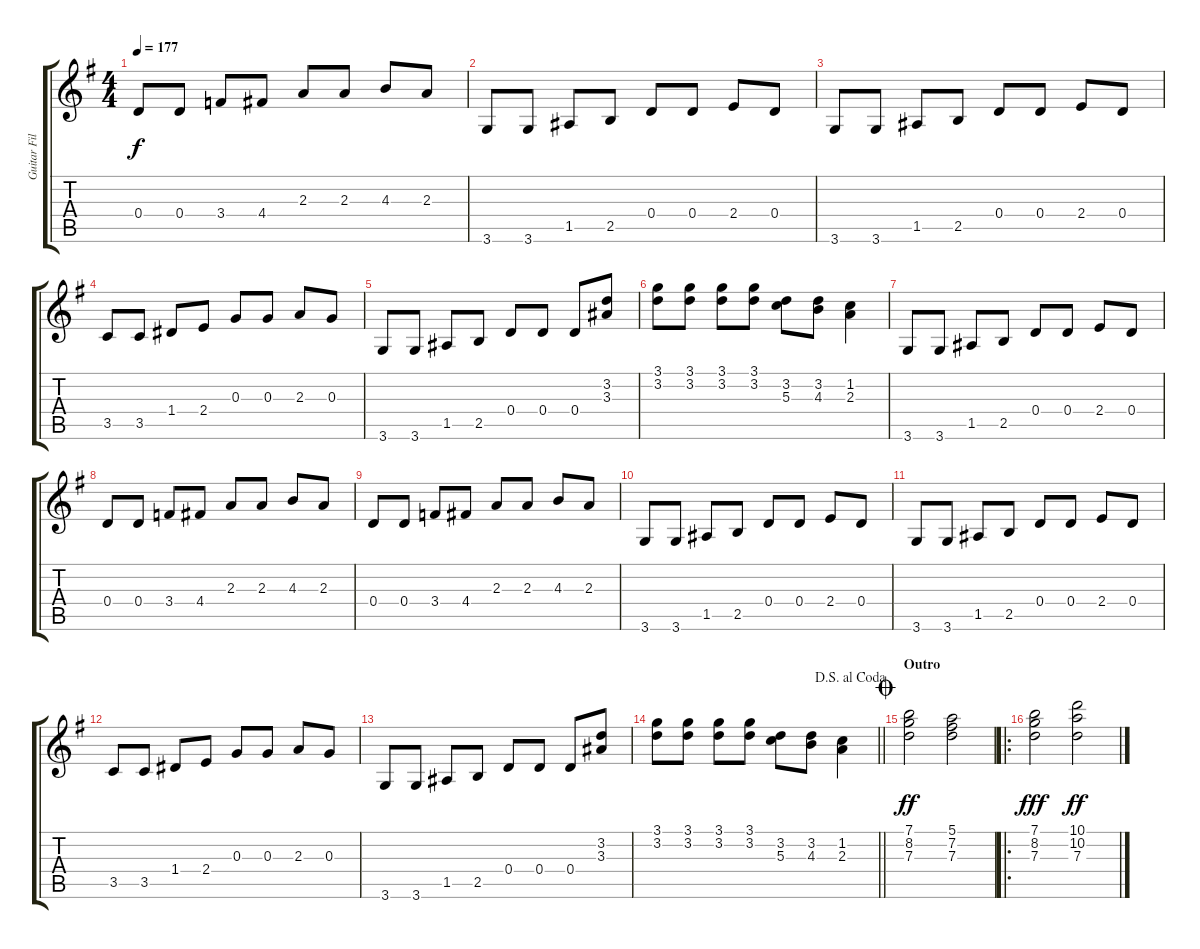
\track ("Guitar Fills" "Guitar Fil") {instrument overdrivenguitar}
\staff {score tabs}
\tuning (E4 B3 G3 D3 A2 E2) {hide}
\ts (4 4)
\tempo 177
\clef g2
\ks g
0.4.8{dy f} 0.4.8 3.4.8 4.4.8 2.3.8 2.3.8 4.3.8 2.3.8 |
3.6.8 3.6.8 1.5.8 2.5.8 0.4.8 0.4.8 2.4.8 0.4.8 |
3.6.8 3.6.8 1.5.8 2.5.8 0.4.8 0.4.8 2.4.8 0.4.8 |
3.5.8 3.5.8 1.4.8 2.4.8 0.3.8 0.3.8 2.3.8 0.3.8 |
3.6.8 3.6.8 1.5.8 2.5.8 0.4.8 0.4.8 0.4.8 (3.2 3.3).8 |
(3.1 3.2).8 (3.1 3.2).8 (3.1 3.2).8 (3.1 3.2).8 (3.2 5.3).8 (3.2 4.3).8 (1.2 2.3).4 |
3.6.8 3.6.8 1.5.8 2.5.8 0.4.8 0.4.8 2.4.8 0.4.8 |
0.4.8 0.4.8 3.4.8 4.4.8 2.3.8 2.3.8 4.3.8 2.3.8 |
0.4.8 0.4.8 3.4.8 4.4.8 2.3.8 2.3.8 4.3.8 2.3.8 |
3.6.8 3.6.8 1.5.8 2.5.8 0.4.8 0.4.8 2.4.8 0.4.8 |
3.6.8 3.6.8 1.5.8 2.5.8 0.4.8 0.4.8 2.4.8 0.4.8 |
3.5.8 3.5.8 1.4.8 2.4.8 0.3.8 0.3.8 2.3.8 0.3.8 |
3.6.8 3.6.8 1.5.8 2.5.8 0.4.8 0.4.8 0.4.8 (3.2 3.3).8 |
\jump dalsegnoalcoda
\barLineRight lightlight
(3.1 3.2).8 (3.1 3.2).8 (3.1 3.2).8 (3.1 3.2).8 (3.2 5.3).8 (3.2 4.3).8 (1.2 2.3).4 |
\section ("" "Outro")
\jump coda
(7.1 8.2 7.3).2{dy ff} (5.1 7.2 7.3).2 |
\ro
(7.1 8.2 7.3).2{dy fff} (10.1 10.2 7.3).2{dy ff}
